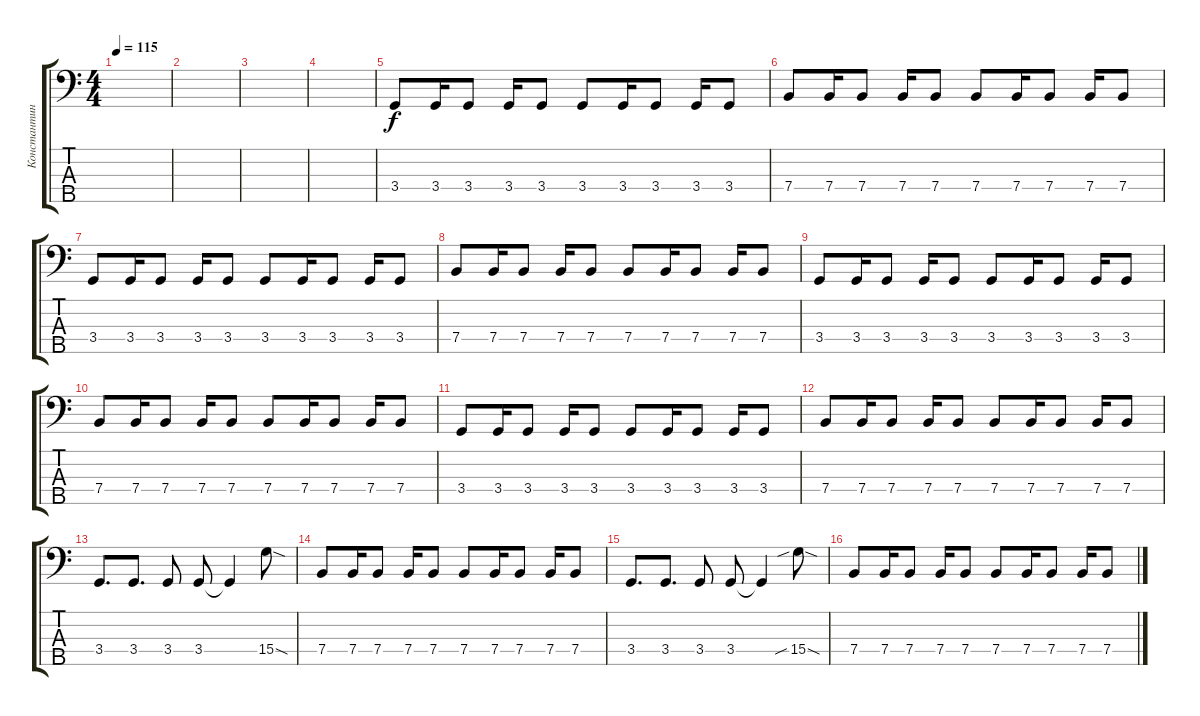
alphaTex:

\track ("Константин Бекрев" "Константин") {instrument electricbasspick}
\staff {score tabs}
\tuning (G2 D2 A1 E1 B0) {hide}
\ts (4 4)
\tempo 115
\clef f4
\ks c
|
|
|
|
3.4.8 3.4.16 3.4.8 3.4.16 3.4.8 3.4.8 3.4.16 3.4.8 3.4.16 3.4.8 |
7.4.8 7.4.16 7.4.8 7.4.16 7.4.8 7.4.8 7.4.16 7.4.8 7.4.16 7.4.8 |
3.4.8 3.4.16 3.4.8 3.4.16 3.4.8 3.4.8 3.4.16 3.4.8 3.4.16 3.4.8 |
7.4.8 7.4.16 7.4.8 7.4.16 7.4.8 7.4.8 7.4.16 7.4.8 7.4.16 7.4.8 |
3.4.8 3.4.16 3.4.8 3.4.16 3.4.8 3.4.8 3.4.16 3.4.8 3.4.16 3.4.8 |
7.4.8 7.4.16 7.4.8 7.4.16 7.4.8 7.4.8 7.4.16 7.4.8 7.4.16 7.4.8 |
3.4.8 3.4.16 3.4.8 3.4.16 3.4.8 3.4.8 3.4.16 3.4.8 3.4.16 3.4.8 |
7.4.8 7.4.16 7.4.8 7.4.16 7.4.8 7.4.8 7.4.16 7.4.8 7.4.16 7.4.8 |
3.4.8{d} 3.4.8{d} 3.4.8 3.4.8 3.4{t}.4 15.4{sod}.8 |
7.4.8 7.4.16 7.4.8 7.4.16 7.4.8 7.4.8 7.4.16 7.4.8 7.4.16 7.4.8 |
3.4.8{d} 3.4.8{d} 3.4.8 3.4.8 3.4{t}.4 15.4{sib sod}.8 |
7.4.8 7.4.16 7.4.8 7.4.16 7.4.8 7.4.8 7.4.16 7.4.8 7.4.16 7.4.8
